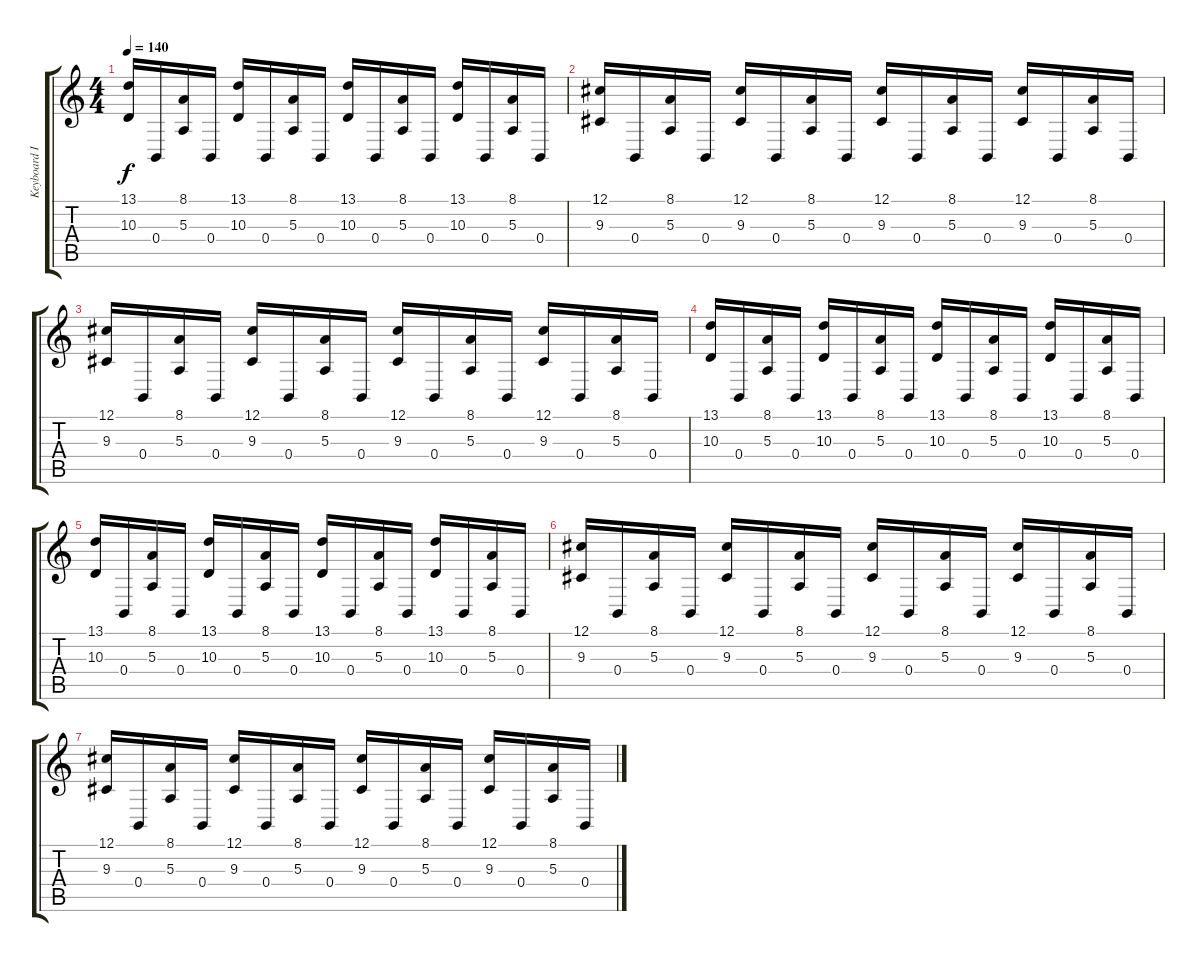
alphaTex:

\track ("Keyboard II" "Keyboard I") {instrument lead1square}
\staff {score tabs}
\tuning (Db4 Ab3 E3 B2 Gb2 B1) {hide}
\ts (4 4)
\tempo 140
\clef g2
\ks c
(13.1 10.3).16{dy f} 0.4.16 (8.1 5.3).16 0.4.16 (13.1 10.3).16 0.4.16 (8.1 5.3).16 0.4.16 (13.1 10.3).16 0.4.16 (8.1 5.3).16 0.4.16 (13.1 10.3).16 0.4.16 (8.1 5.3).16 0.4.16 |
(12.1 9.3).16 0.4.16 (8.1 5.3).16 0.4.16 (12.1 9.3).16 0.4.16 (8.1 5.3).16 0.4.16 (12.1 9.3).16 0.4.16 (8.1 5.3).16 0.4.16 (12.1 9.3).16 0.4.16 (8.1 5.3).16 0.4.16 |
(12.1 9.3).16 0.4.16 (8.1 5.3).16 0.4.16 (12.1 9.3).16 0.4.16 (8.1 5.3).16 0.4.16 (12.1 9.3).16 0.4.16 (8.1 5.3).16 0.4.16 (12.1 9.3).16 0.4.16 (8.1 5.3).16 0.4.16 |
(13.1 10.3).16 0.4.16 (8.1 5.3).16 0.4.16 (13.1 10.3).16 0.4.16 (8.1 5.3).16 0.4.16 (13.1 10.3).16 0.4.16 (8.1 5.3).16 0.4.16 (13.1 10.3).16 0.4.16 (8.1 5.3).16 0.4.16 |
(13.1 10.3).16 0.4.16 (8.1 5.3).16 0.4.16 (13.1 10.3).16 0.4.16 (8.1 5.3).16 0.4.16 (13.1 10.3).16 0.4.16 (8.1 5.3).16 0.4.16 (13.1 10.3).16 0.4.16 (8.1 5.3).16 0.4.16 |
(12.1 9.3).16 0.4.16 (8.1 5.3).16 0.4.16 (12.1 9.3).16 0.4.16 (8.1 5.3).16 0.4.16 (12.1 9.3).16 0.4.16 (8.1 5.3).16 0.4.16 (12.1 9.3).16 0.4.16 (8.1 5.3).16 0.4.16 |
(12.1 9.3).16 0.4.16 (8.1 5.3).16 0.4.16 (12.1 9.3).16 0.4.16 (8.1 5.3).16 0.4.16 (12.1 9.3).16 0.4.16 (8.1 5.3).16 0.4.16 (12.1 9.3).16 0.4.16 (8.1 5.3).16 0.4.16
